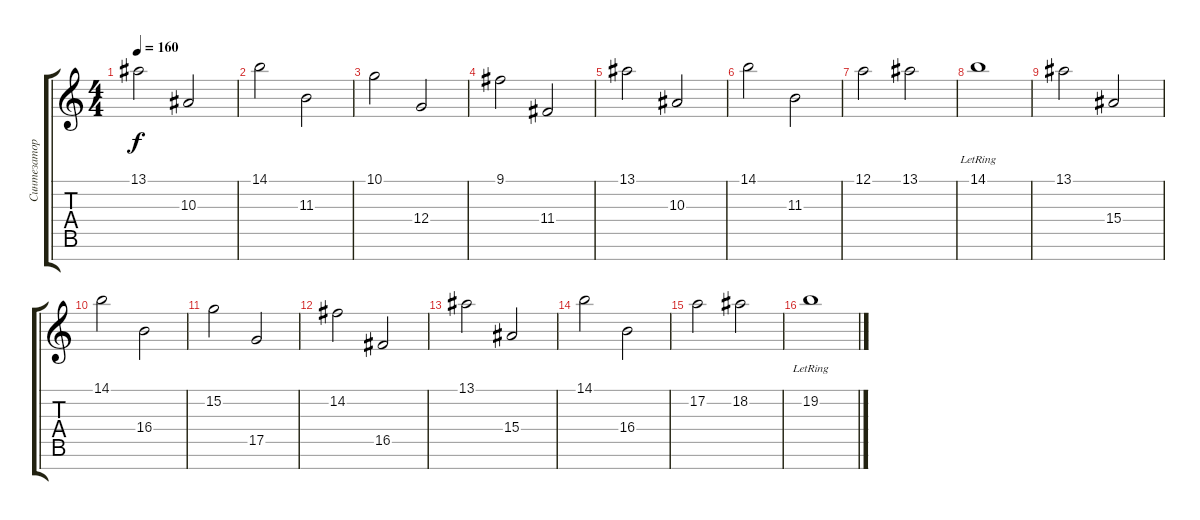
\track ("Синтезатор (2)" "Синтезатор") {instrument lead1square}
\staff {score tabs}
\tuning (A4 E4 C4 G3 D3 A2 E2) {hide}
\ts (4 4)
\tempo 160
\clef g2
\ks c
13.1.2{dy f volume 11 instrument lead1square} 10.3.2 |
14.1.2 11.3.2 |
10.1.2 12.4.2 |
9.1.2 11.4.2 |
13.1.2 10.3.2 |
14.1.2 11.3.2 |
12.1.2 13.1.2 |
14.1{lr}.1 |
13.1.2{volume 10} 15.4.2 |
14.1.2 16.4.2 |
15.2.2 17.5.2 |
14.2.2 16.5.2 |
13.1.2 15.4.2 |
14.1.2 16.4.2 |
17.2.2 18.2.2 |
19.2{lr}.1
